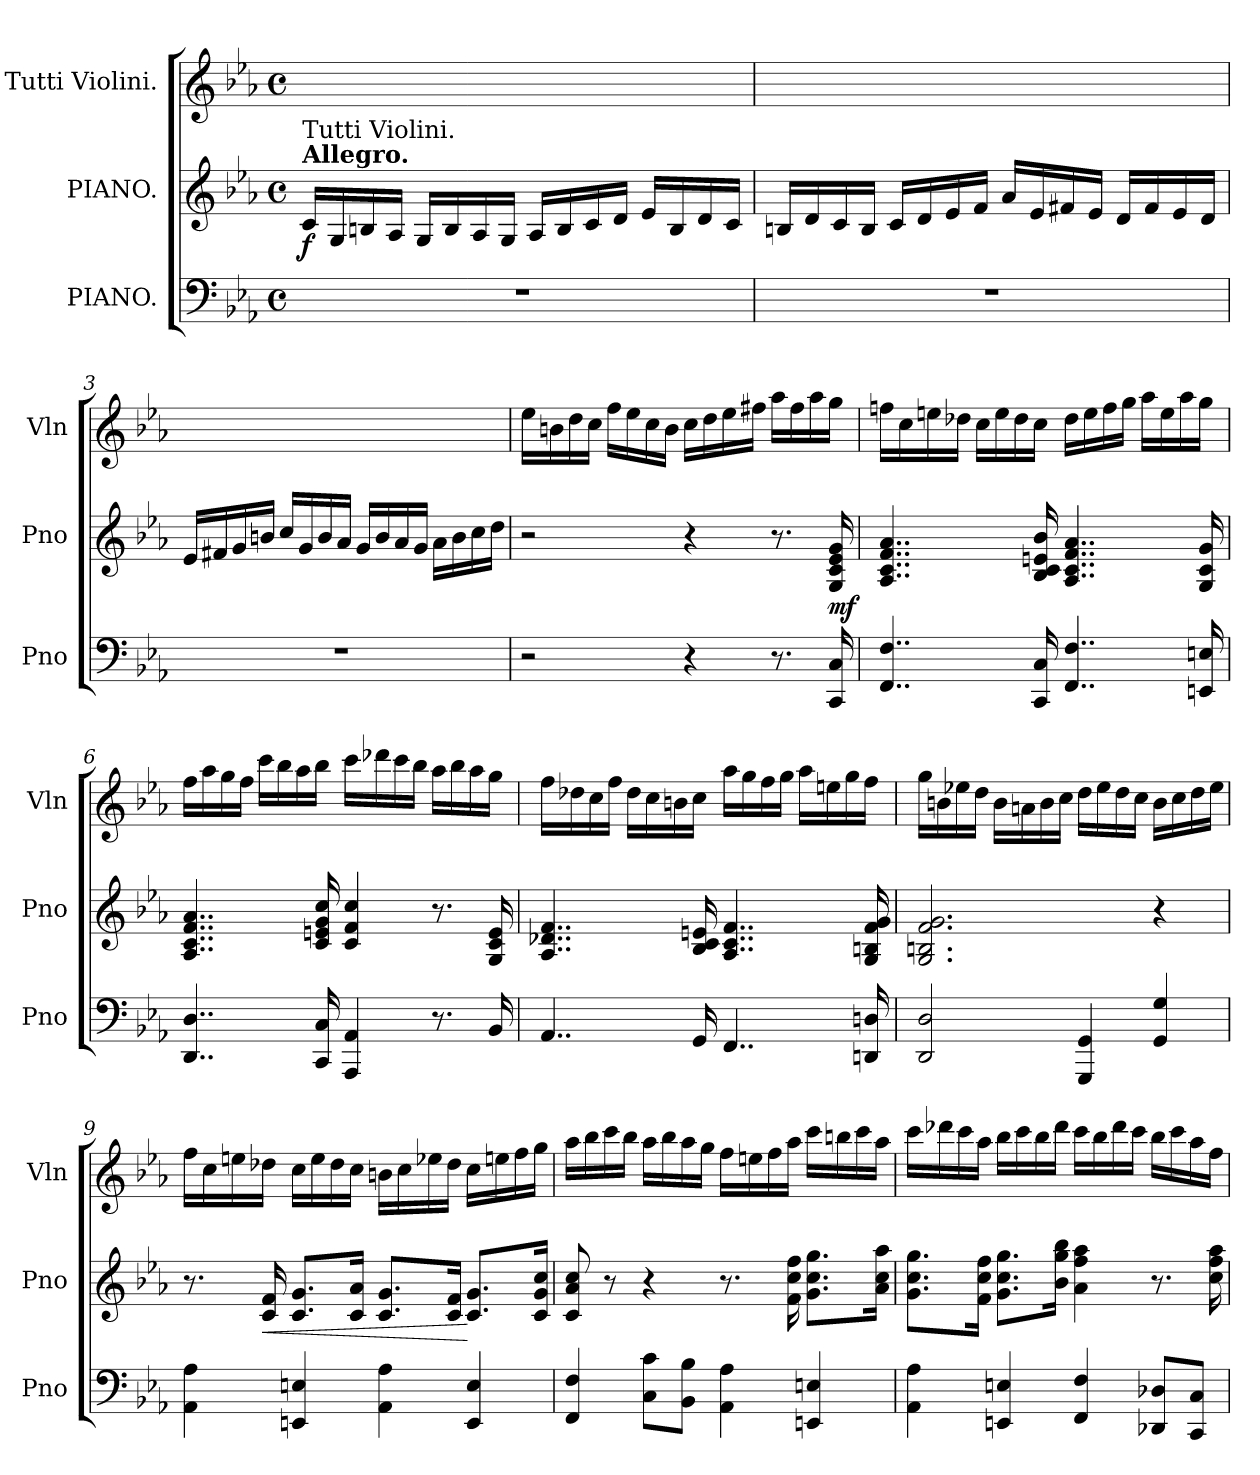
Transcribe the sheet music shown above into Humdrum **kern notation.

**kern	**kern	**dynam	**kern
*part3	*part2	*part2	*part1
*staff3	*staff2	*staff2	*staff1
*I"PIANO.	*I"PIANO.	*	*I"Tutti Violini.
*I'Pno	*I'Pno	*	*I'Vln
*clefF4	*clefG2	*	*clefG2
*k[b-e-a-]	*k[b-e-a-]	*	*k[b-e-a-]
*c:	*c:	*	*c:
*M4/4	*M4/4	*	*M4/4
*met(c)	*met(c)	*	*met(c)
=1	=1	=1	=1
!	!LO:TX:a:B:t=Allegro.	!	!
!	!LO:TX:a:t=Tutti Violini.	!	!
1r	16c/LL	f	1ryy
.	16G/	.	.
.	16Bn/	.	.
.	16A-/JJ	.	.
.	16G/LL	.	.
.	16B/	.	.
.	16A-/	.	.
.	16G/JJ	.	.
.	16A-/LL	.	.
.	16B/	.	.
.	16c/	.	.
.	16d/JJ	.	.
.	16e-/LL	.	.
.	16B/	.	.
.	16d/	.	.
.	16c/JJ	.	.
=2	=2	=2	=2
1r	16Bn/LL	.	1ryy
.	16d/	.	.
.	16c/	.	.
.	16B/JJ	.	.
.	16c/LL	.	.
.	16d/	.	.
.	16e-/	.	.
.	16f/JJ	.	.
.	16a-/LL	.	.
.	16e-/	.	.
.	16f#X/	.	.
.	16e-/JJ	.	.
.	16d/LL	.	.
.	16f#/	.	.
.	16e-/	.	.
.	16d/JJ	.	.
=3	=3	=3	=3
1r	16e-/LL	.	1ryy
.	16f#X/	.	.
.	16g/	.	.
.	16bn/JJ	.	.
.	16cc/LL	.	.
.	16g/	.	.
.	16b/	.	.
.	16a-/JJ	.	.
.	16g/LL	.	.
.	16b/	.	.
.	16a-/	.	.
.	16g/JJ	.	.
.	16a-\LL	.	.
.	16b\	.	.
.	16cc\	.	.
.	16dd\JJ	.	.
=4	=4	=4	=4
2r	2r	.	16ee-\LL
.	.	.	16bn\
.	.	.	16dd\
.	.	.	16cc\JJ
.	.	.	16ff\LL
.	.	.	16ee-\
.	.	.	16cc\
.	.	.	16b\JJ
4r	4r	.	16cc\LL
.	.	.	16dd\
.	.	.	16ee-\
.	.	.	16ff#X\JJ
8.r	8.r	.	16aa-\LL
.	.	.	16ff#\
.	.	.	16aa-\
16CC/ 16C/	16G/ 16c/ 16e-/ 16g/	mf	16gg\JJ
=5	=5	=5	=5
4..FF/ 4..F/	4..A-/ 4..c/ 4..f/ 4..a-/	.	16ffn\LL
.	.	.	16cc\
.	.	.	16een\
.	.	.	16dd-X\JJ
.	.	.	16cc\LL
.	.	.	16ee\
.	.	.	16dd-\
16CC/ 16C/	16B-/ 16c/ 16en/ 16b-/	.	16cc\JJ
4..FF/ 4..F/	4..A-/ 4..c/ 4..f/ 4..a-/	.	16dd-\LL
.	.	.	16ee\
.	.	.	16ff\
.	.	.	16gg\JJ
.	.	.	16aa-\LL
.	.	.	16ee\
.	.	.	16aa-\
16EEn/ 16En/	16G/ 16c/ 16g/	.	16gg\JJ
=6	=6	=6	=6
4..DD/ 4..D/	4..A-/ 4..c/ 4..f/ 4..a-/	.	16ff\LL
.	.	.	16aa-\
.	.	.	16gg\
.	.	.	16ff\JJ
.	.	.	16ccc\LL
.	.	.	16bb-\
.	.	.	16aa-\
16CC/ 16C/	16c/ 16en/ 16g/ 16cc/	.	16bb-\JJ
4AAA-/ 4AA-/	4c/ 4f/ 4cc/	.	16ccc\LL
.	.	.	16ddd-X\
.	.	.	16ccc\
.	.	.	16bb-\JJ
8.r	8.r	.	16aa-\LL
.	.	.	16bb-\
.	.	.	16aa-\
16BB-/	16G/ 16c/ 16e/	.	16gg\JJ
=7	=7	=7	=7
4..AA-/	4..A-/ 4..d-X/ 4..f/	.	16ff\LL
.	.	.	16dd-X\
.	.	.	16cc\
.	.	.	16ff\JJ
.	.	.	16dd-\LL
.	.	.	16cc\
.	.	.	16bn\
16GG/	16B-/ 16c/ 16en/	.	16cc\JJ
4..FF/	4..A-/ 4..c/ 4..f/	.	16aa-\LL
.	.	.	16gg\
.	.	.	16ff\
.	.	.	16gg\JJ
.	.	.	16aa-\LL
.	.	.	16een\
.	.	.	16gg\
16DDn/ 16Dn/	16G/ 16Bn/ 16f/ 16g/	.	16ff\JJ
=8	=8	=8	=8
2DD/ 2D/	2.G/ 2.Bn/ 2.f/ 2.g/	.	16gg\LL
.	.	.	16bn\
.	.	.	16ee-X\
.	.	.	16dd\JJ
.	.	.	16b\LL
.	.	.	16an\
.	.	.	16b\
.	.	.	16cc\JJ
4GGG/ 4GG/	.	.	16dd\LL
.	.	.	16ee-\
.	.	.	16dd\
.	.	.	16cc\JJ
4GG/ 4G/	4r	.	16b\LL
.	.	.	16cc\
.	.	.	16dd\
.	.	.	16ee-\JJ
=9	=9	=9	=9
4AA-\ 4A-\	8.r	.	16ff\LL
.	.	.	16cc\
.	.	.	16een\
!	!	!LO:HP:b	!
.	16c/ 16f/	<	16dd-X\JJ
4EEn/ 4En/	8.c/ 8.g/L	.	16cc\LL
.	.	.	16ee\
.	.	.	16dd-\
.	16c/ 16a-/Jk	.	16cc\JJ
4AA-\ 4A-\	8.c/ 8.g/L	.	16bn\LL
.	.	.	16cc\
.	.	.	16ee-X\
.	16c/ 16f/Jk	.	16dd-\JJ
4EE/ 4E/	8.c/ 8.g/L	[	16cc\LL
.	.	.	16een\
.	.	.	16ff\
.	16c/ 16g/ 16cc/Jk	.	16gg\JJ
=10	=10	=10	=10
4FF/ 4F/	8c/ 8a-/ 8cc/	.	16aa-\LL
.	.	.	16bb-\
.	8r	.	16ccc\
.	.	.	16bb-\JJ
8C\ 8c\L	4r	.	16aa-\LL
.	.	.	16bb-\
8BB-\ 8B-\J	.	.	16aa-\
.	.	.	16gg\JJ
4AA-\ 4A-\	8.r	.	16ff\LL
.	.	.	16een\
.	.	.	16ff\
.	16f\ 16cc\ 16ff\	.	16aa-\JJ
4EEn/ 4En/	8.g\ 8.cc\ 8.gg\L	.	16ccc\LL
.	.	.	16bbn\
.	.	.	16ccc\
.	16a-\ 16cc\ 16aa-\Jk	.	16aa-\JJ
=11	=11	=11	=11
4AA-\ 4A-\	8.g\ 8.cc\ 8.gg\L	.	16ccc\LL
.	.	.	16ddd-X\
.	.	.	16ccc\
.	16f\ 16cc\ 16ff\Jk	.	16aa-\JJ
4EEn/ 4En/	8.g\ 8.cc\ 8.gg\L	.	16bb-\LL
.	.	.	16ccc\
.	.	.	16bb-\
.	16b-\ 16gg\ 16bb-\Jk	.	16ddd-\JJ
4FF/ 4F/	4a-\ 4ff\ 4aa-\	.	16ccc\LL
.	.	.	16bb-\
.	.	.	16ddd-\
.	.	.	16ccc\JJ
8DD-X/ 8D-X/L	8.r	.	16bb-\LL
.	.	.	16ccc\
8CC/ 8C/J	.	.	16aa-\
.	16cc\ 16ff\ 16aa-\	.	16ff\JJ
=	=	=	=
*-	*-	*-	*-
